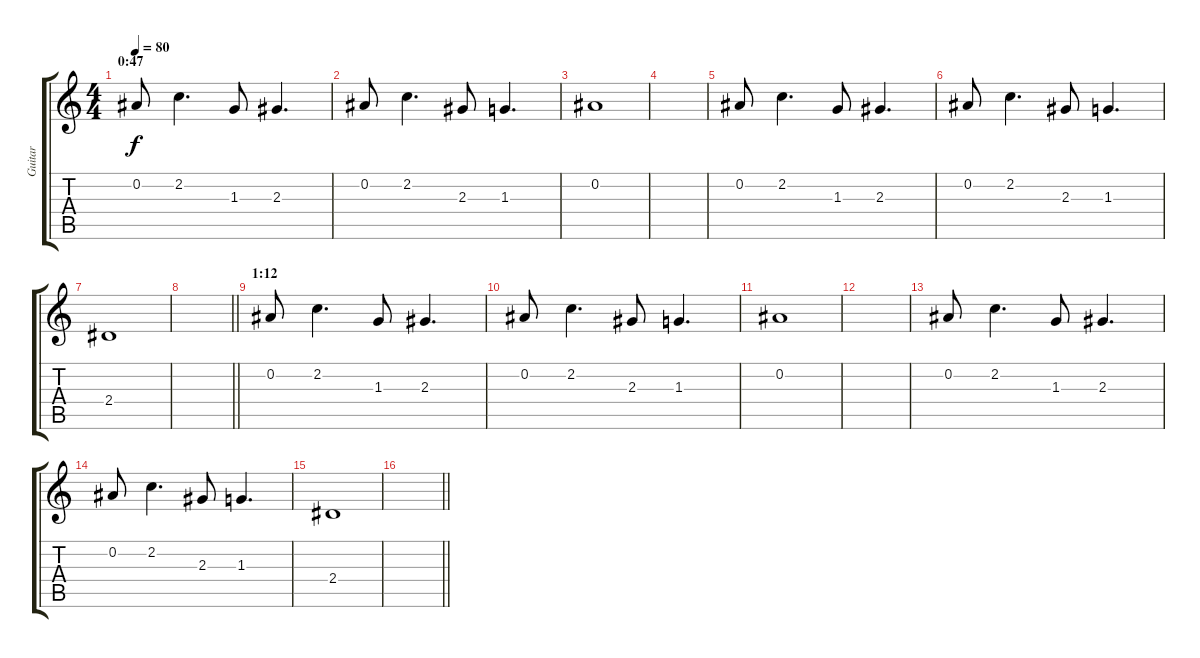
\track ("Guitar" "Guitar") {instrument overdrivenguitar}
\staff {score tabs}
\tuning (Eb4 Bb3 Gb3 Db3 Ab2 Db2) {hide}
\ts (4 4)
\section ("" "0:47")
\tempo 80
\clef g2
\ks c
0.2.8{dy f} 2.2.4{d} 1.3.8 2.3.4{d} |
0.2.8 2.2.4{d} 2.3.8 1.3.4{d} |
0.2.1 |
|
0.2.8 2.2.4{d} 1.3.8 2.3.4{d} |
0.2.8 2.2.4{d} 2.3.8 1.3.4{d} |
2.4.1 |
\barLineRight lightlight
|
\section ("" "1:12")
0.2.8 2.2.4{d} 1.3.8 2.3.4{d} |
0.2.8 2.2.4{d} 2.3.8 1.3.4{d} |
0.2.1 |
|
0.2.8 2.2.4{d} 1.3.8 2.3.4{d} |
0.2.8 2.2.4{d} 2.3.8 1.3.4{d} |
2.4.1 |
\barLineRight lightlight
